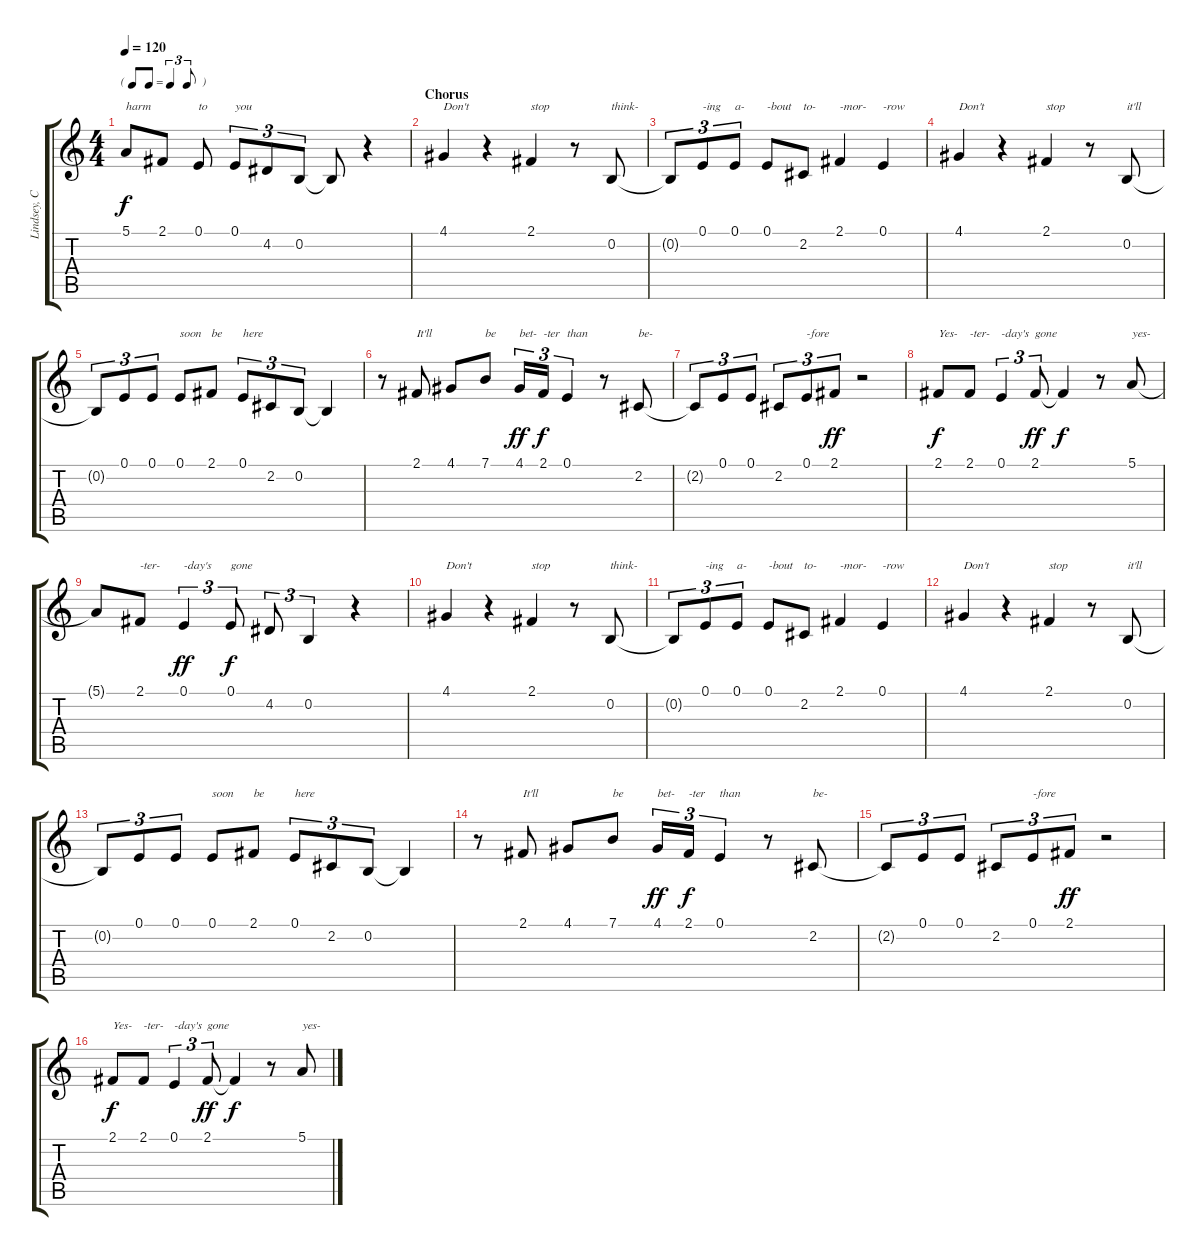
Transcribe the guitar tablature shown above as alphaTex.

\track ("Lindsey, Christine & Stevie - Vocals" "Lindsey, C") {instrument lead6voice}
\staff {score tabs}
\tuning (E4 B3 G3 D3 A2 E2) {hide}
\ts (4 4)
\tf triplet8th
\tempo 120
\clef g2
\ks c
5.1.8{txt "harm" dy f} 2.1.8 0.1.8{txt "to"} 0.1.8{tu (3 2) txt "you"} 4.2.8{tu (3 2)} 0.2.8{tu (3 2)} 0.2{t}.8 r.4 |
\section ("" "Chorus")
4.1.4{txt "Don't"} r.4 2.1.4{txt "stop"} r.8 0.2.8{txt "think-"} |
0.2{t}.8{tu (3 2)} 0.1.8{tu (3 2) txt "-ing"} 0.1.8{tu (3 2) txt "a-"} 0.1.8{txt "-bout"} 2.2.8{txt "to-"} 2.1.4{txt "-mor-"} 0.1.4{txt "-row"} |
4.1.4{txt "Don't"} r.4 2.1.4{txt "stop"} r.8 0.2.8{txt "it'll"} |
0.2{t}.8{tu (3 2)} 0.1.8{tu (3 2)} 0.1.8{tu (3 2)} 0.1.8{txt "soon"} 2.1.8{txt "be"} 0.1.8{tu (3 2) txt "here"} 2.2.8{tu (3 2)} 0.2.8{tu (3 2)} 0.2{t}.4 |
r.8 2.1.8{txt "It'll"} 4.1.8 7.1.8{txt "be"} 4.1.16{tu (3 2) txt "bet-" dy ff} 2.1.16{tu (3 2) txt "-ter" dy f} 0.1.4{tu (3 2) txt "than"} r.8 2.2.8{txt "be-"} |
2.2{t}.8{tu (3 2)} 0.1.8{tu (3 2)} 0.1.8{tu (3 2)} 2.2.8{tu (3 2)} 0.1.8{tu (3 2) txt "-fore"} 2.1.8{tu (3 2) dy ff} r.2 |
2.1.8{txt "Yes-" dy f} 2.1.8{txt "-ter-"} 0.1.4{tu (3 2) txt "-day's"} 2.1.8{tu (3 2) txt "gone" dy ff} 2.1{t}.4{dy f} r.8 5.1.8{txt "yes-"} |
5.1{t}.8 2.1.8{txt "-ter-"} 0.1.4{tu (3 2) txt "-day's" dy ff} 0.1.8{tu (3 2) txt "gone" dy f} 4.2.8{tu (3 2)} 0.2.4{tu (3 2)} r.4 |
4.1.4{txt "Don't"} r.4 2.1.4{txt "stop"} r.8 0.2.8{txt "think-"} |
0.2{t}.8{tu (3 2)} 0.1.8{tu (3 2) txt "-ing"} 0.1.8{tu (3 2) txt "a-"} 0.1.8{txt "-bout"} 2.2.8{txt "to-"} 2.1.4{txt "-mor-"} 0.1.4{txt "-row"} |
4.1.4{txt "Don't"} r.4 2.1.4{txt "stop"} r.8 0.2.8{txt "it'll"} |
0.2{t}.8{tu (3 2)} 0.1.8{tu (3 2)} 0.1.8{tu (3 2)} 0.1.8{txt "soon"} 2.1.8{txt "be"} 0.1.8{tu (3 2) txt "here"} 2.2.8{tu (3 2)} 0.2.8{tu (3 2)} 0.2{t}.4 |
r.8 2.1.8{txt "It'll"} 4.1.8 7.1.8{txt "be"} 4.1.16{tu (3 2) txt "bet-" dy ff} 2.1.16{tu (3 2) txt "-ter" dy f} 0.1.4{tu (3 2) txt "than"} r.8 2.2.8{txt "be-"} |
2.2{t}.8{tu (3 2)} 0.1.8{tu (3 2)} 0.1.8{tu (3 2)} 2.2.8{tu (3 2)} 0.1.8{tu (3 2) txt "-fore"} 2.1.8{tu (3 2) dy ff} r.2 |
2.1.8{txt "Yes-" dy f} 2.1.8{txt "-ter-"} 0.1.4{tu (3 2) txt "-day's"} 2.1.8{tu (3 2) txt "gone" dy ff} 2.1{t}.4{dy f} r.8 5.1.8{txt "yes-"}
